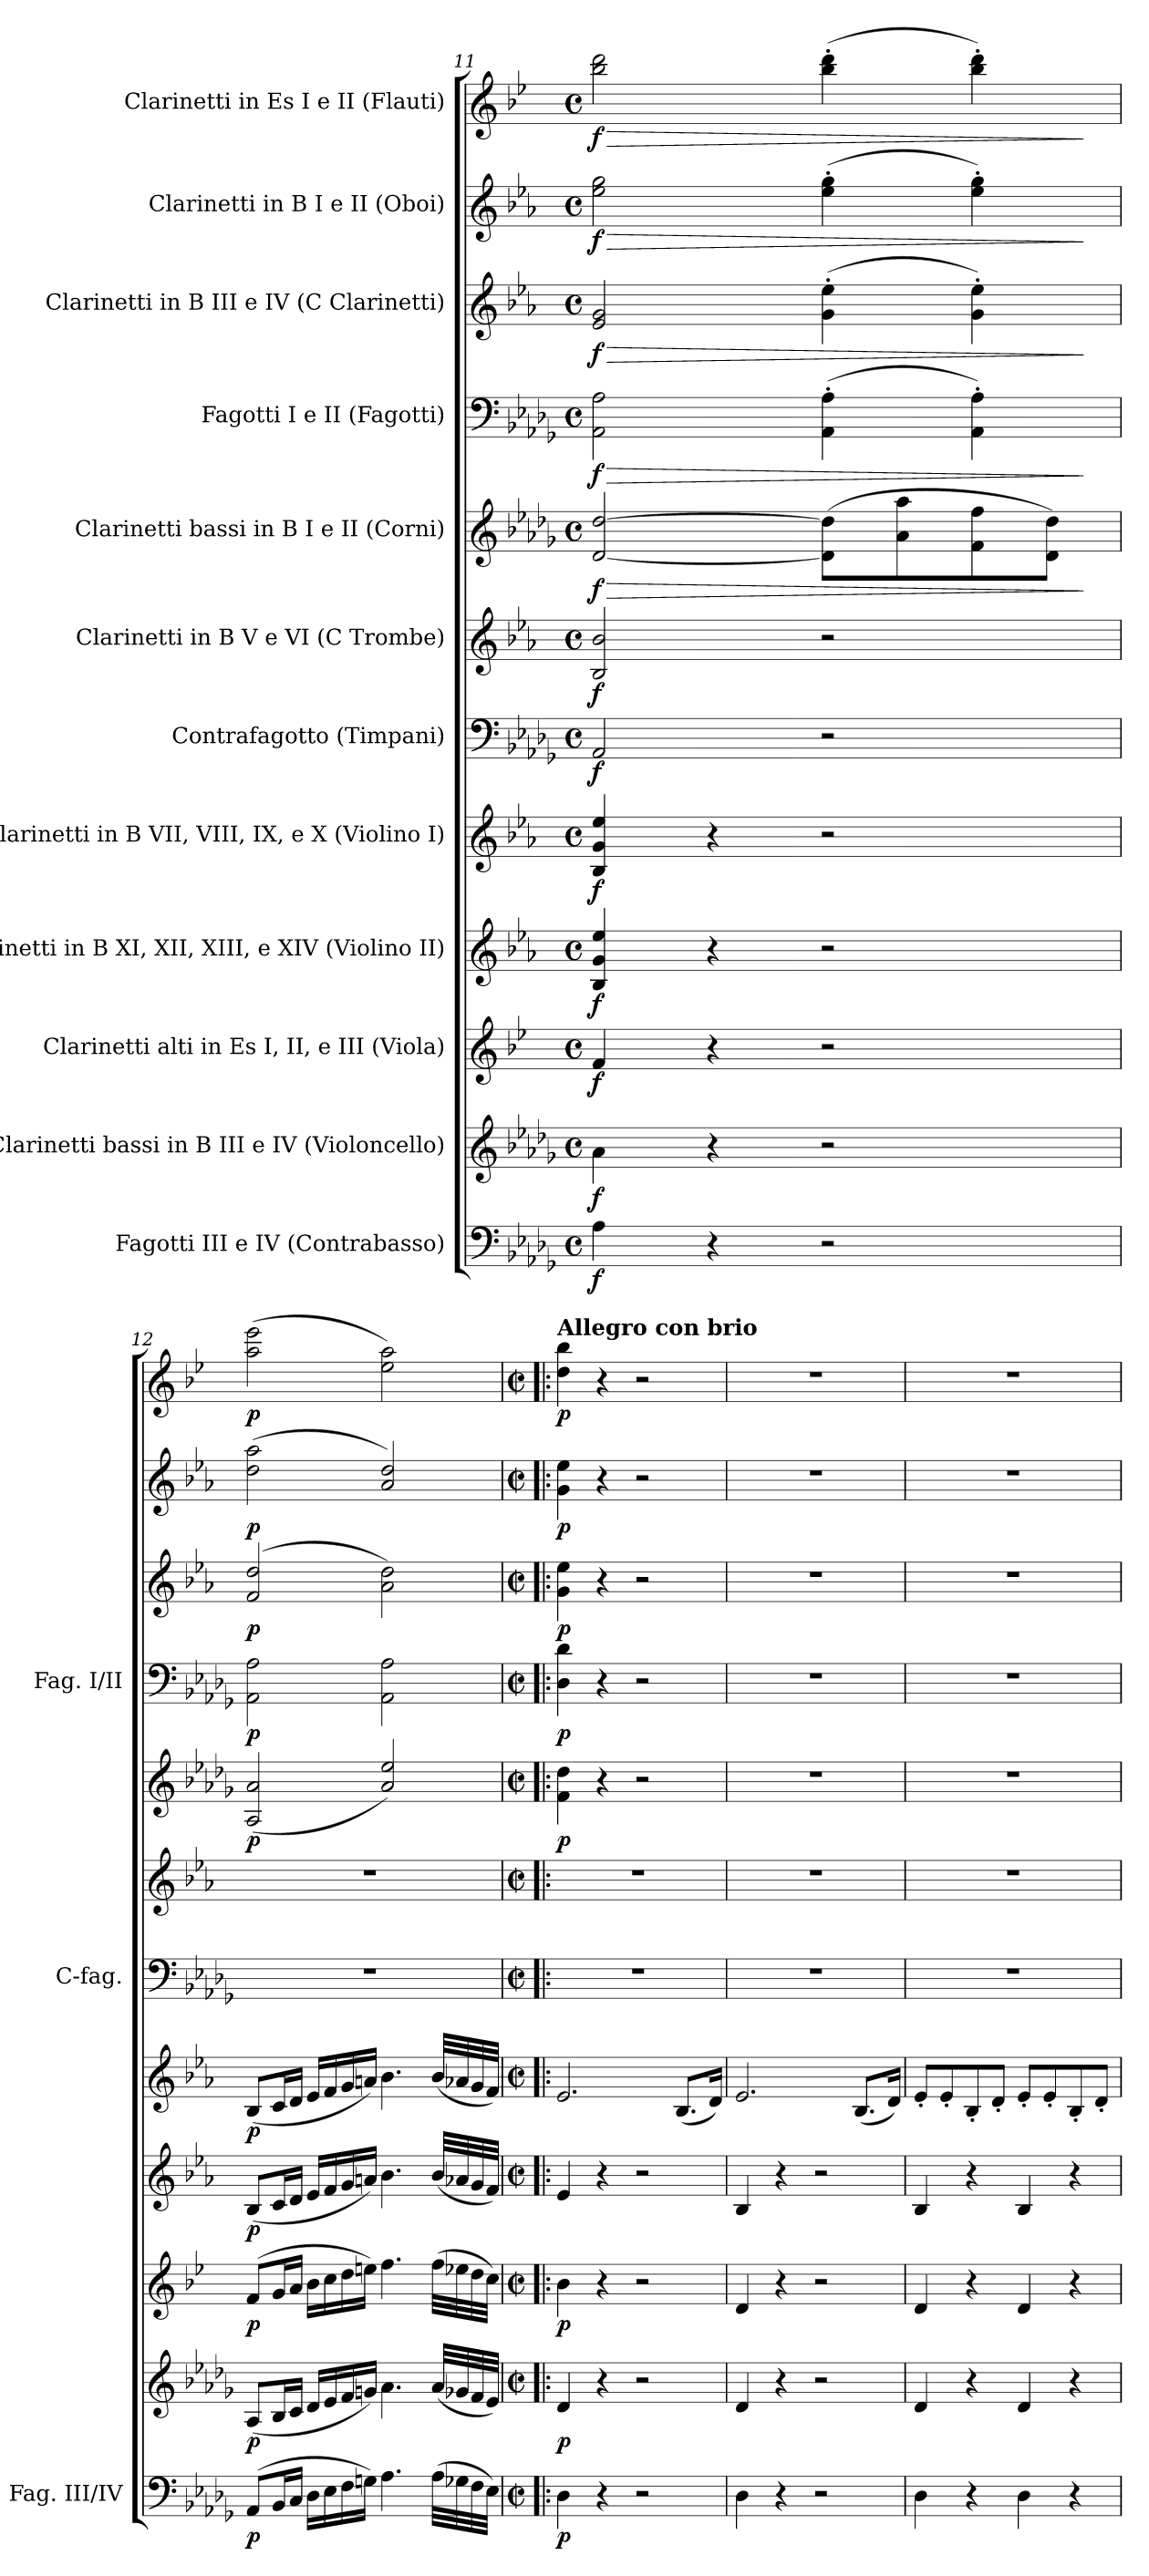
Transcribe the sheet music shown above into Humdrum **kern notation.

**kern	**dynam	**kern	**dynam	**kern	**dynam	**kern	**dynam	**kern	**dynam	**kern	**dynam	**kern	**dynam	**kern	**dynam	**kern	**dynam	**kern	**dynam	**kern	**dynam	**kern	**dynam
*part12	*part12	*part11	*part11	*part10	*part10	*part9	*part9	*part8	*part8	*part7	*part7	*part6	*part6	*part5	*part5	*part4	*part4	*part3	*part3	*part2	*part2	*part1	*part1
*staff12	*staff12	*staff11	*staff11	*staff10	*staff10	*staff9	*staff9	*staff8	*staff8	*staff7	*staff7	*staff6	*staff6	*staff5	*staff5	*staff4	*staff4	*staff3	*staff3	*staff2	*staff2	*staff1	*staff1
*I"Fagotti III e IV (Contrabasso)	*	*I"Clarinetti bassi in B III e IV (Violoncello)	*	*I"Clarinetti alti in Es I, II, e III (Viola)	*	*I"Clarinetti in B XI, XII, XIII, e XIV (Violino II)	*	*I"Clarinetti in B VII, VIII, IX, e X (Violino I)	*	*I"Contrafagotto (Timpani)	*	*I"Clarinetti in B V e VI (C Trombe)	*	*I"Clarinetti bassi in B I e II (Corni)	*	*I"Fagotti I e II (Fagotti)	*	*I"Clarinetti in B III e IV (C Clarinetti)	*	*I"Clarinetti in B I e II (Oboi)	*	*I"Clarinetti in Es I e II (Flauti)	*
*I'Fag. III/IV	*	*	*	*	*	*	*	*	*	*I'C-fag.	*	*	*	*	*	*I'Fag. I/II	*	*	*	*	*	*	*
*clefF4	*	*clefG2	*	*clefG2	*	*clefG2	*	*clefG2	*	*clefF4	*	*clefG2	*	*clefG2	*	*clefF4	*	*clefG2	*	*clefG2	*	*clefG2	*
*	*	*ITrd8c14	*	*ITrd5c9	*	*ITrd1c2	*	*ITrd1c2	*	*ITrd7c12	*	*ITrd1c2	*	*ITrd8c14	*	*	*	*ITrd1c2	*	*ITrd1c2	*	*ITrd-2c-3	*
*k[b-e-a-d-g-]	*	*k[b-e-a-d-g-]	*	*k[b-e-a-d-g-]	*	*k[b-e-a-d-g-]	*	*k[b-e-a-d-g-]	*	*k[b-e-a-d-g-]	*	*k[b-e-a-d-g-]	*	*k[b-e-a-d-g-]	*	*k[b-e-a-d-g-]	*	*k[b-e-a-d-g-]	*	*k[b-e-a-d-g-]	*	*k[b-e-a-d-g-]	*
*M4/4	*	*M4/4	*	*M4/4	*	*M4/4	*	*M4/4	*	*M4/4	*	*M4/4	*	*M4/4	*	*M4/4	*	*M4/4	*	*M4/4	*	*M4/4	*
*met(c)	*	*met(c)	*	*met(c)	*	*met(c)	*	*met(c)	*	*met(c)	*	*met(c)	*	*met(c)	*	*met(c)	*	*met(c)	*	*met(c)	*	*met(c)	*
=11	=11	=11	=11	=11	=11	=11	=11	=11	=11	=11	=11	=11	=11	=11	=11	=11	=11	=11	=11	=11	=11	=11	=11
!	!LO:DY:b	!	!LO:DY:b	!	!LO:DY:b	!	!LO:DY:b	!	!LO:DY:b	!	!LO:DY:b	!	!LO:DY:b	!	!LO:HP:b	!	!LO:HP:b	!	!LO:HP:b	!	!LO:HP:b	!	!LO:HP:b
!	!	!	!	!	!	!	!	!	!	!	!	!	!	!	!LO:DY:n=1:b	!	!LO:DY:n=1:b	!	!LO:DY:n=1:b	!	!LO:DY:n=1:b	!	!LO:DY:n=1:b
4A-\	f	4A-\	f	4A-/	f	4A-/ 4f/ 4dd-/	f	4A-/ 4f/ 4dd-/	f	2AAA-/	f	2A-/ 2a-/	f	[2D-/ [2d-/	> f	2AA-\ 2A-\	> f	2d-/ 2f/	> f	2dd-\ 2ff\	> f	2ddd-\ 2fff\	> f
4r	.	4r	.	4r	.	4r	.	4r	.	.	.	.	.	.	.	.	.	.	.	.	.	.	.
2r	.	2r	.	2r	.	2r	.	2r	.	2r	.	2r	.	(>8D-\] 8d-\]L	.	(>4AA-\' 4A-\'	.	(>4f\' 4dd-\'	.	(>4dd-\' 4ff\'	.	(>4ddd-\' 4fff\'	.
.	.	.	.	.	.	.	.	.	.	.	.	.	.	8A-\ 8a-\	.	.	.	.	.	.	.	.	.
.	.	.	.	.	.	.	.	.	.	.	.	.	.	8F\ 8f\	.	4AA-\' 4A-\')	.	4f\' 4dd-\')	.	4dd-\' 4ff\')	.	4ddd-\' 4fff\')	.
.	.	.	.	.	.	.	.	.	.	.	.	.	.	8D-\ 8d-\J)	.	.	.	.	.	.	.	.	.
.	.	.	.	.	.	.	.	.	.	.	.	.	.	.	]	.	]	.	]	.	]	.	]
=12	=12	=12	=12	=12	=12	=12	=12	=12	=12	=12	=12	=12	=12	=12	=12	=12	=12	=12	=12	=12	=12	=12	=12
!	!LO:DY:b	!	!LO:DY:b	!	!LO:DY:b	!	!LO:DY:b	!	!LO:DY:b	!	!	!	!	!	!LO:DY:b	!	!LO:DY:b	!	!LO:DY:b	!	!LO:DY:b	!	!LO:DY:b
(>8AA-/L	p	(<8AA-/L	p	(>8A-/L	p	(<8A-/L	p	(<8A-/L	p	1r	.	1r	.	(<2AA-/ 2A-/	p	2AA-\ 2A-\	p	(>2e-/ 2cc/	p	(>2cc\ 2gg-\	p	(>2ccc\ 2ggg-\	p
16BB-/L	.	16BB-/L	.	16B-/L	.	16B-/L	.	16B-/L	.	.	.	.	.	.	.	.	.	.	.	.	.	.	.
16C/JJ	.	16C/JJ	.	16c/JJ	.	16c/JJ	.	16c/JJ	.	.	.	.	.	.	.	.	.	.	.	.	.	.	.
16D-\LL	.	16D-/LL	.	16d-\LL	.	16d-/LL	.	16d-/LL	.	.	.	.	.	.	.	.	.	.	.	.	.	.	.
16E-\	.	16E-/	.	16e-\	.	16e-/	.	16e-/	.	.	.	.	.	.	.	.	.	.	.	.	.	.	.
16F\	.	16F/	.	16f\	.	16f/	.	16f/	.	.	.	.	.	.	.	.	.	.	.	.	.	.	.
16Gn\JJ)	.	16Gn/JJ)	.	16gn\JJ)	.	16gn/JJ)	.	16gn/JJ)	.	.	.	.	.	.	.	.	.	.	.	.	.	.	.
4.A-\	.	4.A-\	.	4.a-\	.	4.a-\	.	4.a-\	.	.	.	.	.	2A-/ 2e-/)	.	2AA-\ 2A-\	.	2g-\ 2cc\)	.	2g-/ 2cc/)	.	2gg-\ 2ccc\)	.
(>32A-\LLL	.	(<32A-/LLL	.	(>32a-\LLL	.	(<32a-/LLL	.	(<32a-/LLL	.	.	.	.	.	.	.	.	.	.	.	.	.	.	.
32G-X\	.	32G-X/	.	32g-X\	.	32g-X/	.	32g-X/	.	.	.	.	.	.	.	.	.	.	.	.	.	.	.
32F\	.	32F/	.	32f\	.	32f/	.	32f/	.	.	.	.	.	.	.	.	.	.	.	.	.	.	.
32E-\JJJ)	.	32E-/JJJ)	.	32e-\JJJ)	.	32e-/JJJ)	.	32e-/JJJ)	.	.	.	.	.	.	.	.	.	.	.	.	.	.	.
!!LO:PB:g=z
=13!|:	=13!|:	=13!|:	=13!|:	=13!|:	=13!|:	=13!|:	=13!|:	=13!|:	=13!|:	=13!|:	=13!|:	=13!|:	=13!|:	=13!|:	=13!|:	=13!|:	=13!|:	=13!|:	=13!|:	=13!|:	=13!|:	=13!|:	=13!|:
*M2/2	*	*M2/2	*	*M2/2	*	*M2/2	*	*M2/2	*	*M2/2	*	*M2/2	*	*M2/2	*	*M2/2	*	*M2/2	*	*M2/2	*	*M2/2	*
*met(c|)	*	*met(c|)	*	*met(c|)	*	*met(c|)	*	*met(c|)	*	*met(c|)	*	*met(c|)	*	*met(c|)	*	*met(c|)	*	*met(c|)	*	*met(c|)	*	*met(c|)	*
!	!	!	!	!	!	!	!	!	!	!	!	!	!	!	!	!	!	!	!	!	!	!LO:TX:a:B:t=Allegro con brio	!
!	!LO:DY:b	!	!LO:DY:b	!	!LO:DY:b	!	!	!	!	!	!	!	!	!	!LO:DY:b	!	!LO:DY:b	!	!LO:DY:b	!	!LO:DY:b	!	!LO:DY:b
4D-\	p	4D-/	p	4d-\	p	4d-/	.	2.d-/	.	1r	.	1r	.	4F\ 4d-\	p	4D-\ 4d-\	p	4f\ 4dd-\	p	4f\ 4dd-\	p	4ff\ 4ddd-\	p
4r	.	4r	.	4r	.	4r	.	.	.	.	.	.	.	4r	.	4r	.	4r	.	4r	.	4r	.
2r	.	2r	.	2r	.	2r	.	.	.	.	.	.	.	2r	.	2r	.	2r	.	2r	.	2r	.
.	.	.	.	.	.	.	.	(<8.A-/L	.	.	.	.	.	.	.	.	.	.	.	.	.	.	.
.	.	.	.	.	.	.	.	16c/Jk)	.	.	.	.	.	.	.	.	.	.	.	.	.	.	.
=14	=14	=14	=14	=14	=14	=14	=14	=14	=14	=14	=14	=14	=14	=14	=14	=14	=14	=14	=14	=14	=14	=14	=14
4D-\	.	4D-/	.	4F/	.	4A-/	.	2.d-/	.	1r	.	1r	.	1r	.	1r	.	1r	.	1r	.	1r	.
4r	.	4r	.	4r	.	4r	.	.	.	.	.	.	.	.	.	.	.	.	.	.	.	.	.
2r	.	2r	.	2r	.	2r	.	.	.	.	.	.	.	.	.	.	.	.	.	.	.	.	.
.	.	.	.	.	.	.	.	(<8.A-/L	.	.	.	.	.	.	.	.	.	.	.	.	.	.	.
.	.	.	.	.	.	.	.	16c/Jk)	.	.	.	.	.	.	.	.	.	.	.	.	.	.	.
=15	=15	=15	=15	=15	=15	=15	=15	=15	=15	=15	=15	=15	=15	=15	=15	=15	=15	=15	=15	=15	=15	=15	=15
4D-\	.	4D-/	.	4F/	.	4A-/	.	8d-'/L	.	1r	.	1r	.	1r	.	1r	.	1r	.	1r	.	1r	.
.	.	.	.	.	.	.	.	8d-'/	.	.	.	.	.	.	.	.	.	.	.	.	.	.	.
4r	.	4r	.	4r	.	4r	.	8A-'/	.	.	.	.	.	.	.	.	.	.	.	.	.	.	.
.	.	.	.	.	.	.	.	8c'/J	.	.	.	.	.	.	.	.	.	.	.	.	.	.	.
4D-\	.	4D-/	.	4F/	.	4A-/	.	8d-'/L	.	.	.	.	.	.	.	.	.	.	.	.	.	.	.
.	.	.	.	.	.	.	.	8d-'/	.	.	.	.	.	.	.	.	.	.	.	.	.	.	.
4r	.	4r	.	4r	.	4r	.	8A-'/	.	.	.	.	.	.	.	.	.	.	.	.	.	.	.
.	.	.	.	.	.	.	.	8c'/J	.	.	.	.	.	.	.	.	.	.	.	.	.	.	.
=	=	=	=	=	=	=	=	=	=	=	=	=	=	=	=	=	=	=	=	=	=	=	=
*-	*-	*-	*-	*-	*-	*-	*-	*-	*-	*-	*-	*-	*-	*-	*-	*-	*-	*-	*-	*-	*-	*-	*-
